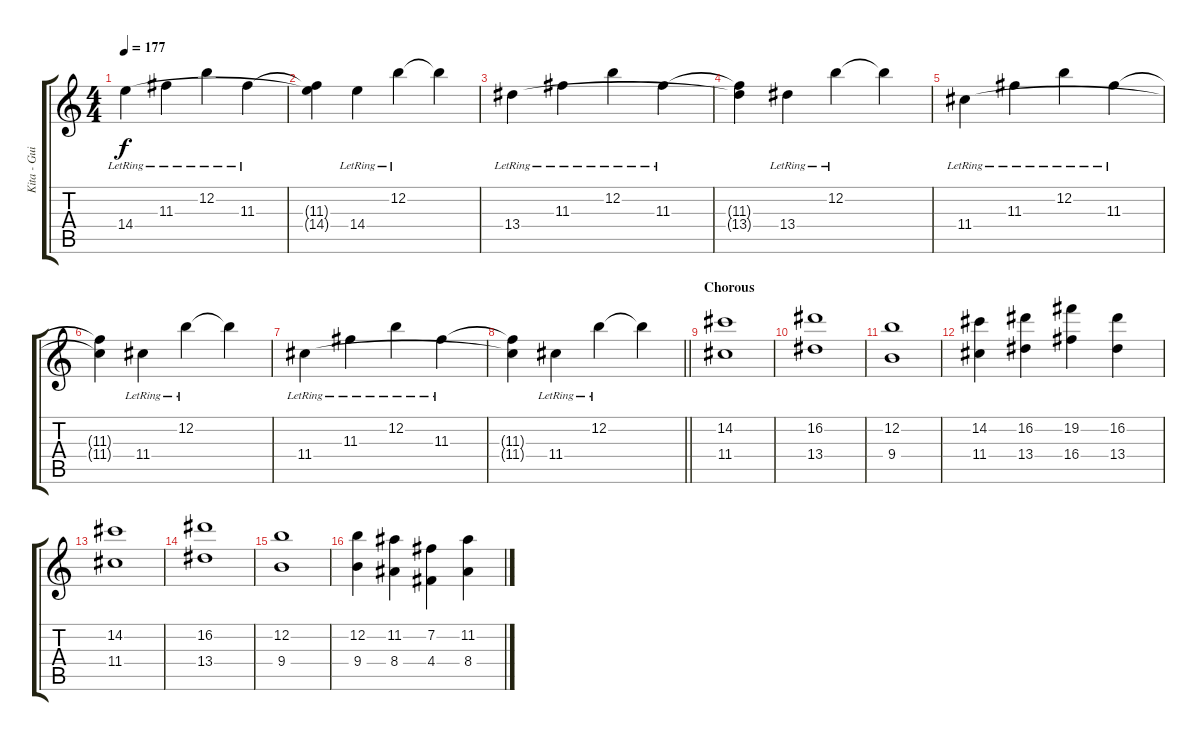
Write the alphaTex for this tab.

\track ("Kita - Guitar" "Kita - Gui") {instrument acousticguitarnylon}
\staff {score tabs}
\tuning (E4 B3 G3 D3 A2 E2) {hide}
\ts (4 4)
\tempo 177
\clef g2
\ks c
14.4{lr}.4{dy f} 11.3{lr}.4 12.2{lr}.4 11.3{lr}.4 |
(11.3{t} 14.4{t}).4 14.4{lr}.4 12.2{lr}.4 12.2{t}.4 |
13.4{lr}.4 11.3{lr}.4 12.2{lr}.4 11.3{lr}.4 |
(11.3{t} 13.4{t}).4 13.4{lr}.4 12.2{lr}.4 12.2{t}.4 |
11.4{lr}.4 11.3{lr}.4 12.2{lr}.4 11.3{lr}.4 |
(11.3{t} 11.4{t}).4 11.4{lr}.4 12.2{lr}.4 12.2{t}.4 |
11.4{lr}.4 11.3{lr}.4 12.2{lr}.4 11.3{lr}.4 |
\barLineRight lightlight
(11.3{t} 11.4{t}).4 11.4{lr}.4 12.2{lr}.4 12.2{t}.4 |
\section ("" "Chorous")
(14.2 11.4).1{instrument overdrivenguitar} |
(16.2 13.4).1 |
(12.2 9.4).1 |
(14.2 11.4).4 (16.2 13.4).4 (19.2 16.4).4 (16.2 13.4).4 |
(14.2 11.4).1 |
(16.2 13.4).1 |
(12.2 9.4).1 |
(12.2 9.4).4 (11.2 8.4).4 (7.2 4.4).4 (11.2 8.4).4
